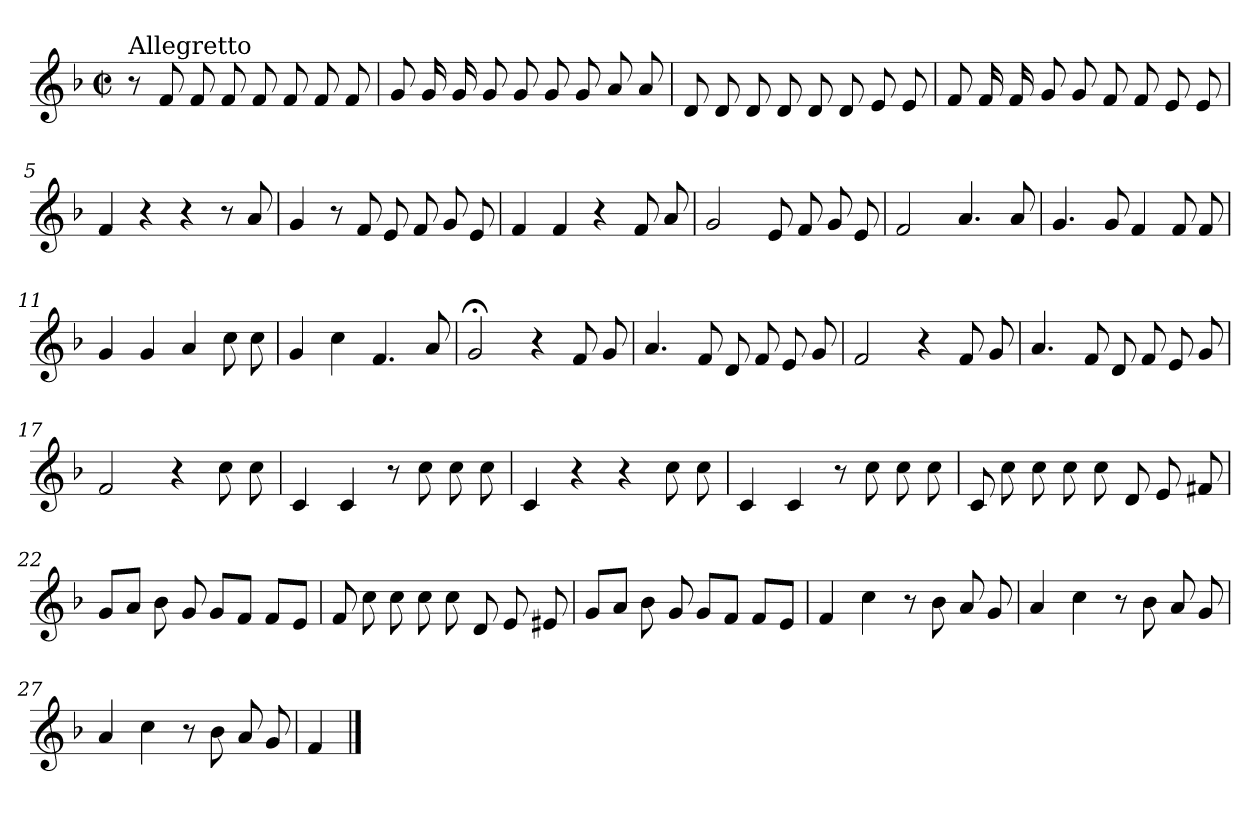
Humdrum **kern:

**kern
*part1
*staff1
*clefG2
*k[b-]
*F:
*M2/2
*met(c|)
=1
!LO:TX:a:t=Allegretto
8r
8f/
8f/
8f/
8f/
8f/
8f/
8f/
=2
8g/
16g/
16g/
8g/
8g/
8g/
8g/
8a/
8a/
=3
8d/
8d/
8d/
8d/
8d/
8d/
8e/
8e/
!!LO:LB:g=z
=4
8f/
16f/
16f/
8g/
8g/
8f/
8f/
8e/
8e/
=5
4f/
4r
4r
8r
8a/
=6
4g/
8r
8f/
8e/
8f/
8g/
8e/
=7
4f/
4f/
4r
8f/
8a/
=8
2g/
8e/
8f/
8g/
8e/
!!LO:LB:g=z
=9
2f/
4.a/
8a/
=10
4.g/
8g/
4f/
8f/
8f/
=11
4g/
4g/
4a/
8cc\
8cc\
=12
4g/
4cc\
4.f/
8a/
=13
2g;</
4r
8f/
8g/
=14
4.a/
8f/
8d/
8f/
8e/
8g/
!!LO:LB:g=z
=15
2f/
4r
8f/
8g/
=16
4.a/
8f/
8d/
8f/
8e/
8g/
=17
2f/
4r
8cc\
8cc\
=18
4c/
4c/
8r
8cc\
8cc\
8cc\
=19
4c/
4r
4r
8cc\
8cc\
!!LO:LB:g=z
=20
4c/
4c/
8r
8cc\
8cc\
8cc\
=21
8c/
8cc\
8cc\
8cc\
8cc\
8d/
8e/
8f#X/
=22
8g/L
8a/J
8b-\
8g/
8g/L
8f/J
8f/L
8e/J
=23
8f/
8cc\
8cc\
8cc\
8cc\
8d/
8e/
8e#X/
!!LO:LB:g=z
=24
8g/L
8a/J
8b-\
8g/
8g/L
8f/J
8f/L
8e/J
=25
4f/
4cc\
8r
8b-\
8a/
8g/
=26
4a/
4cc\
8r
8b-\
8a/
8g/
=27
4a/
4cc\
8r
8b-\
8a/
8g/
=28
4f/
==
*-
